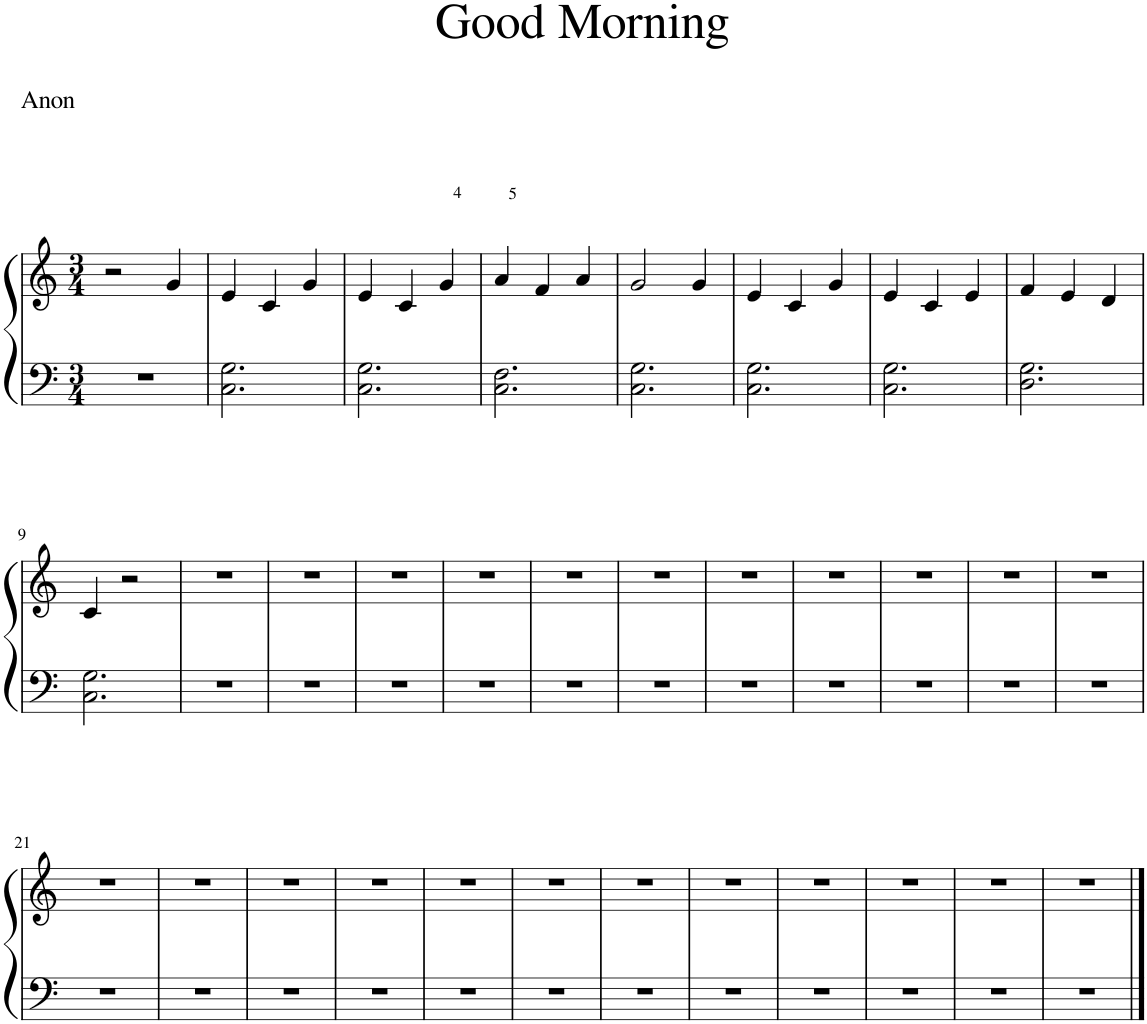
**kern	**kern
*part1	*part1
*staff2	*staff1
*I"Piano	*
*I'Pno.	*
*clefF4	*clefG2
*k[]	*k[]
*M3/4	*M3/4
=1	=1
2.r	2r
.	4g/
=2	=2
2.C\ 2.G\	4e/
.	4c/
.	4g/
=3	=3
2.C\ 2.G\	4e/
.	4c/
.	4g/
=4	=4
2.C\ 2.F\	4a/
.	4f/
.	4a/
=5	=5
2.C\ 2.G\	2g/
.	4g/
=6	=6
2.C\ 2.G\	4e/
.	4c/
.	4g/
=7	=7
2.C\ 2.G\	4e/
.	4c/
.	4e/
=8	=8
2.D\ 2.G\	4f/
.	4e/
.	4d/
!!LO:LB:g=z
=9	=9
2.C\ 2.G\	4c/
.	2r
=10	=10
2.r	2.r
=11	=11
2.r	2.r
=12	=12
2.r	2.r
=13	=13
2.r	2.r
=14	=14
2.r	2.r
=15	=15
2.r	2.r
=16	=16
2.r	2.r
=17	=17
2.r	2.r
=18	=18
2.r	2.r
=19	=19
2.r	2.r
=20	=20
2.r	2.r
!!LO:LB:g=z
=21	=21
2.r	2.r
=22	=22
2.r	2.r
=23	=23
2.r	2.r
=24	=24
2.r	2.r
=25	=25
2.r	2.r
=26	=26
2.r	2.r
=27	=27
2.r	2.r
=28	=28
2.r	2.r
=29	=29
2.r	2.r
=30	=30
2.r	2.r
=31	=31
2.r	2.r
=32	=32
2.r	2.r
==	==
*-	*-
